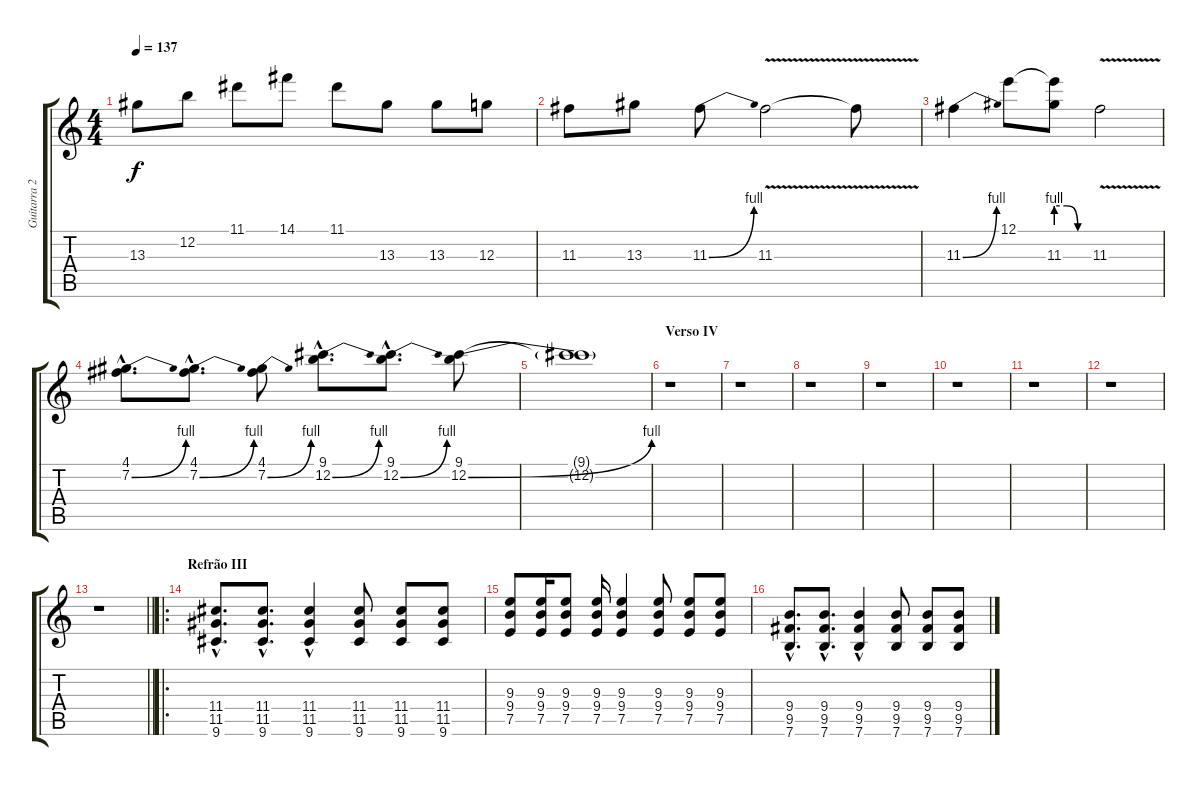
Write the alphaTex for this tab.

\track ("Guitarra 2 - Erik" "Guitarra 2") {instrument distortionguitar}
\staff {score tabs}
\tuning (E4 B3 G3 D3 A2 E2) {hide}
\ts (4 4)
\tempo 137
\clef g2
\ks c
13.3.8{dy f} 12.2.8 11.1.8 14.1.8 11.1.8 13.3.8 13.3.8 12.3.8 |
11.3.8 13.3.8 11.3{be (bend 0 0 60 4)}.8 11.3{v}.2 11.3{t}.8 |
11.3{be (bend 0 0 60 4)}.4 12.1.8 (12.1{t} 11.3{be (custom 0 4 20 4 40 0 60 0)}).8 11.3{v}.2 |
(4.1{hac} 7.2{be (bend 0 0 60 4) hac}).8{d} (4.1{hac} 7.2{be (bend 0 0 60 4) hac}).8{d} (4.1 7.2{be (bend 0 0 60 4)}).8 (9.1{hac} 12.2{be (bend 0 0 60 4) hac}).8{d} (9.1{hac} 12.2{be (bend 0 0 60 4) hac}).8{d} (9.1 12.2{be (bend 0 0 60 4)}).8 |
(9.1{t} 12.2{t}).1 |
\section ("" "Verso IV")
r.1 |
r.1 |
r.1 |
r.1 |
r.1 |
r.1 |
r.1 |
\barLineRight lightlight
r.1 |
\ro
\section ("" "Refrão III")
(11.4{hac} 11.5{hac} 9.6{hac}).8{d} (11.4{hac} 11.5{hac} 9.6{hac}).8{d} (11.4 11.5 9.6{hac}).4 (11.4 11.5 9.6).8 (11.4 11.5 9.6).8 (11.4 11.5 9.6).8 |
(9.3 9.4 7.5).8 (9.3 9.4 7.5).16 (9.3 9.4 7.5).8 (9.3 9.4 7.5).16 (9.3 9.4 7.5).4 (9.3 9.4 7.5).8 (9.3 9.4 7.5).8 (9.3 9.4 7.5).8 |
(9.4{hac} 9.5{hac} 7.6{hac}).8{d} (9.4{hac} 9.5{hac} 7.6{hac}).8{d} (9.4 9.5 7.6{hac}).4 (9.4 9.5 7.6).8 (9.4 9.5 7.6).8 (9.4 9.5 7.6).8
